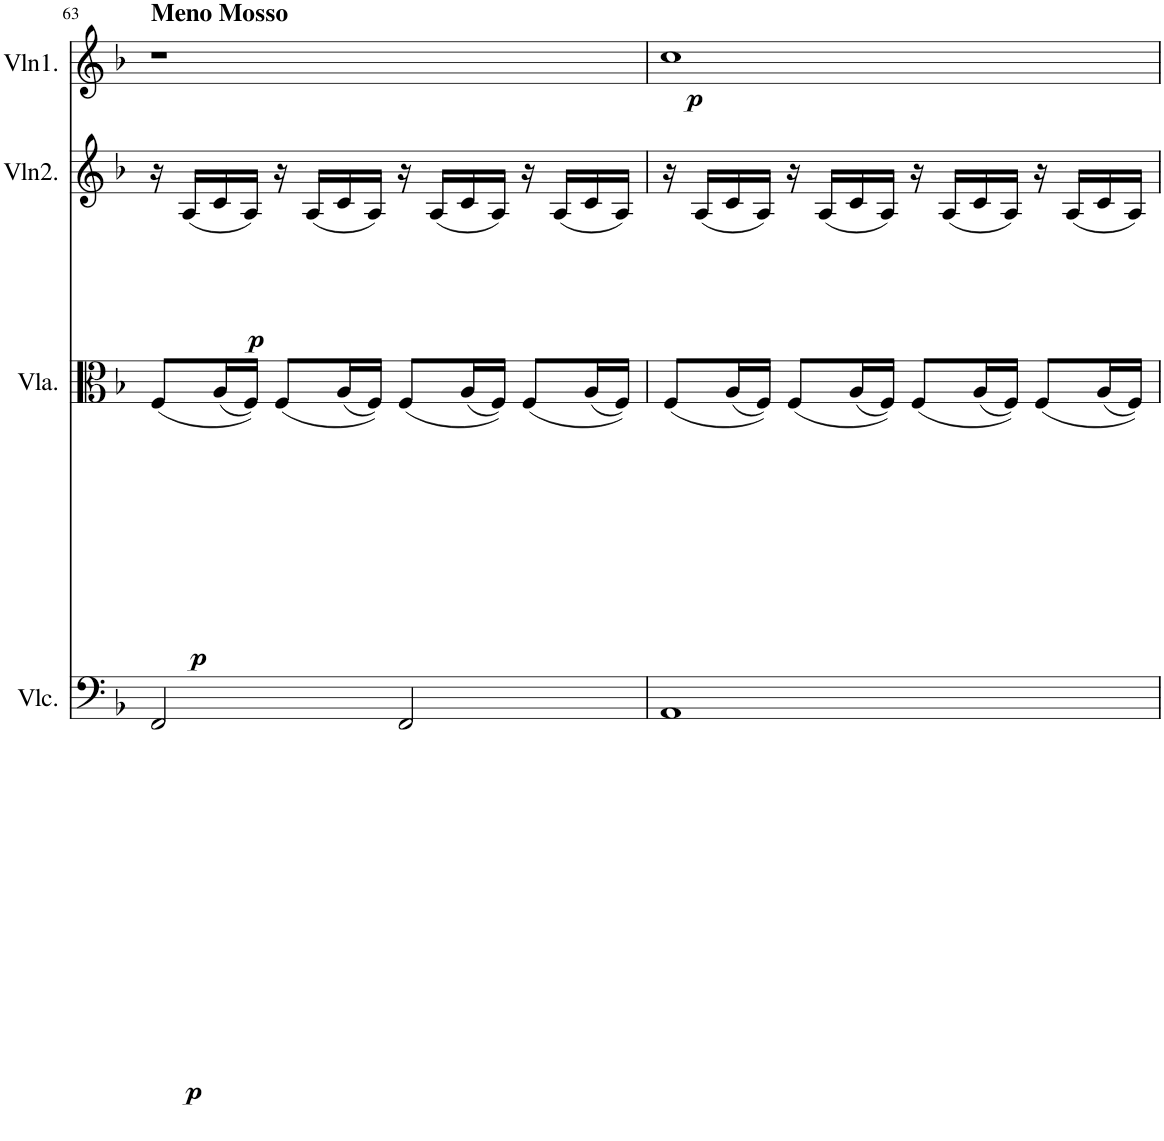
**kern	**dynam	**kern	**dynam	**kern	**dynam	**kern	**dynam
*part4	*part4	*part3	*part3	*part2	*part2	*part1	*part1
*staff4	*staff4	*staff3	*staff3	*staff2	*staff2	*staff1	*staff1
*I"Cello	*	*I"Viola	*	*I"Violin 2	*	*I"Violin 1	*
*	*	*I'Vla.	*	*I'Vln2.	*	*I'Vln1.	*
!!LO:PB:g=z
*clefF4	*	*clefC3	*	*clefG2	*	*clefG2	*
*k[b-]	*	*k[b-]	*	*k[b-]	*	*k[b-]	*
*M4/4	*	*M4/4	*	*M4/4	*	*M4/4	*
=63	=63	=63	=63	=63	=63	=63	=63
!	!	!	!	!	!	!LO:TX:a:B:t=Meno Mosso	!
!	!LO:DY:b	!	!LO:DY:b	!	!	!	!
2FF/	p	(8F/L	p	16r	.	1r	.
!	!	!	!	!	!LO:DY:b	!	!
.	.	.	.	(16A/LL	p	.	.
.	.	(16A/L	.	16c/	.	.	.
.	.	16F/JJ))	.	16A/JJ)	.	.	.
.	.	(8F/L	.	16r	.	.	.
.	.	.	.	(16A/LL	.	.	.
.	.	(16A/L	.	16c/	.	.	.
.	.	16F/JJ))	.	16A/JJ)	.	.	.
2FF/	.	(8F/L	.	16r	.	.	.
.	.	.	.	(16A/LL	.	.	.
.	.	(16A/L	.	16c/	.	.	.
.	.	16F/JJ))	.	16A/JJ)	.	.	.
.	.	(8F/L	.	16r	.	.	.
.	.	.	.	(16A/LL	.	.	.
.	.	(16A/L	.	16c/	.	.	.
.	.	16F/JJ))	.	16A/JJ)	.	.	.
=64	=64	=64	=64	=64	=64	=64	=64
!	!	!	!	!	!	!	!LO:DY:b
1AA	.	(8F/L	.	16r	.	1cc	p
.	.	.	.	(16A/LL	.	.	.
.	.	(16A/L	.	16c/	.	.	.
.	.	16F/JJ))	.	16A/JJ)	.	.	.
.	.	(8F/L	.	16r	.	.	.
.	.	.	.	(16A/LL	.	.	.
.	.	(16A/L	.	16c/	.	.	.
.	.	16F/JJ))	.	16A/JJ)	.	.	.
.	.	(8F/L	.	16r	.	.	.
.	.	.	.	(16A/LL	.	.	.
.	.	(16A/L	.	16c/	.	.	.
.	.	16F/JJ))	.	16A/JJ)	.	.	.
.	.	(8F/L	.	16r	.	.	.
.	.	.	.	(16A/LL	.	.	.
.	.	(16A/L	.	16c/	.	.	.
.	.	16F/JJ))	.	16A/JJ)	.	.	.
=	=	=	=	=	=	=	=
*-	*-	*-	*-	*-	*-	*-	*-
